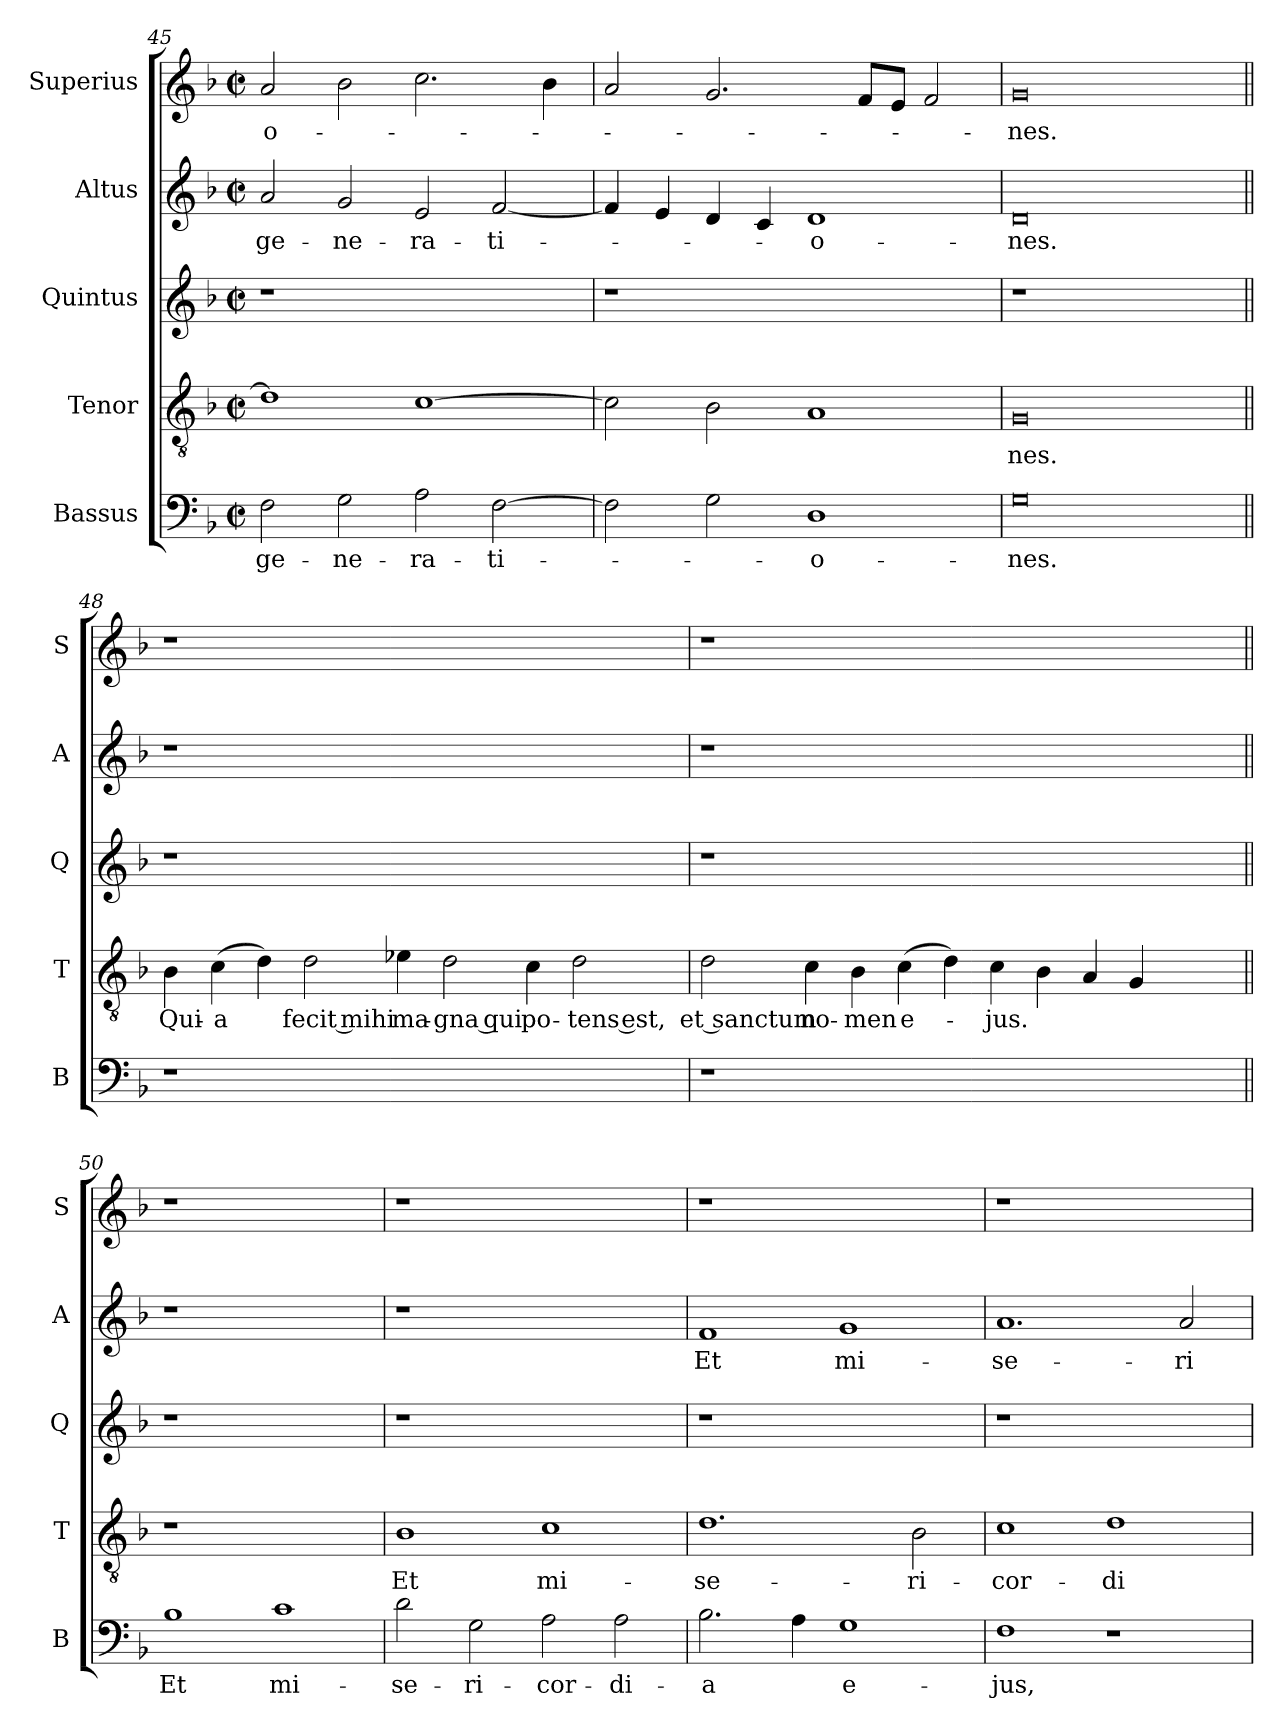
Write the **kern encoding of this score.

**kern	**text	**kern	**text	**kern	**kern	**text	**kern	**text
*part5	*part5	*part4	*part4	*part3	*part2	*part2	*part1	*part1
*staff5	*staff5	*staff4	*staff4	*staff3	*staff2	*staff2	*staff1	*staff1
*I"Bassus	*	*I"Tenor	*	*I"Quintus	*I"Altus	*	*I"Superius	*
*I'B	*	*I'T	*	*I'Q	*I'A	*	*I'S	*
*clefF4	*	*clefGv2	*	*clefG2	*clefG2	*	*clefG2	*
*k[b-]	*	*k[b-]	*	*k[b-]	*k[b-]	*	*k[b-]	*
*F:	*	*F:	*	*F:	*F:	*	*F:	*
*M2/2	*	*M2/2	*	*M2/2	*M2/2	*	*M2/2	*
*met(c|)	*	*met(c|)	*	*met(c|)	*met(c|)	*	*met(c|)	*
=45	=45	=45	=45	=45	=45	=45	=45	=45
!	!LO:LY:b	!	!	!	!	!LO:LY:b	!	!LO:LY:b
2F\	ge-	1d]	.	1r	2a/	ge-	2a/	-o-
!	!LO:LY:b	!	!	!	!	!LO:LY:b	!	!
2G\	-ne-	.	.	.	2g/	-ne-	2b-\	.
!	!LO:LY:b	!	!	!	!	!LO:LY:b	!	!
2A\	-ra-	[1c	.	1ryy	2e/	-ra-	2.cc\	.
!	!LO:LY:b	!	!	!	!	!LO:LY:b	!	!
[2F\	-ti-	.	.	.	[2f/	-ti-	.	.
.	.	.	.	.	.	.	4b-\	.
=46	=46	=46	=46	=46	=46	=46	=46	=46
2F\]	.	2c\]	.	1r	4f/]	.	2a/	.
.	.	.	.	.	4e/	.	.	.
2G\	.	2B-\	.	.	4d/	.	2.g/	.
.	.	.	.	.	4c/	.	.	.
!	!LO:LY:b	!	!	!	!	!LO:LY:b	!	!
1D	-o-	1A	.	1ryy	1d	-o-	.	.
.	.	.	.	.	.	.	8f/L	.
.	.	.	.	.	.	.	8e/J	.
.	.	.	.	.	.	.	2f/	.
=47	=47	=47	=47	=47	=47	=47	=47	=47
!	!LO:LY:b	!	!LO:LY:b	!	!	!LO:LY:b	!	!LO:LY:b
0G	-nes.	0G	-nes.	1r	0d	-nes.	0g	-nes.
.	.	.	.	1ryy	.	.	.	.
!!LO:LB:g=z
=48||	=48||	=48||	=48||	=48||	=48||	=48||	=48||	=48||
!	!	!LO:N:head=solid	!LO:LY:b	!	!	!	!	!
1r	.	4B-\	Qui-	1r	1r	.	1r	.
!	!	!LO:N:head=solid	!LO:LY:b	!	!	!	!	!
.	.	(>4c\	-a	.	.	.	.	.
!	!	!LO:N:head=solid	!	!	!	!	!	!
.	.	4d\)	.	.	.	.	.	.
!	!	!LO:N:head=open	!LO:LY:b	!	!	!	!	!
.	.	4d\	fecit mihi	.	.	.	.	.
!	!	!LO:N:head=solid	!LO:LY:b	!	!	!	!	!
1.ryy	.	4e-X\	ma-	1.ryy	1.ryy	.	1.ryy	.
!	!	!LO:N:head=open	!LO:LY:b	!	!	!	!	!
.	.	4d\	-gna qui	.	.	.	.	.
!	!	!LO:N:head=solid	!LO:LY:b	!	!	!	!	!
.	.	4c\	po-	.	.	.	.	.
!	!	!LO:N:head=open	!LO:LY:b	!	!	!	!	!
.	.	2d\	-tens est,	.	.	.	.	.
.	.	4ryy	.	.	.	.	.	.
=49	=49	=49	=49	=49	=49	=49	=49	=49
!	!	!LO:N:head=open	!LO:LY:b	!	!	!	!	!
1r	.	2d\	et sanctum	1r	1r	.	1r	.
!	!	!LO:N:head=solid	!LO:LY:b	!	!	!	!	!
.	.	4c\	no-	.	.	.	.	.
!	!	!LO:N:head=solid	!LO:LY:b	!	!	!	!	!
.	.	4B-\	-men	.	.	.	.	.
!	!	!LO:N:head=solid	!LO:LY:b	!	!	!	!	!
0ryy	.	(>4c\	e-	0ryy	0ryy	.	0ryy	.
!	!	!LO:N:head=solid	!	!	!	!	!	!
.	.	4d\)	.	.	.	.	.	.
!	!	!LO:N:head=solid	!LO:LY:b	!	!	!	!	!
.	.	4c\	-jus.	.	.	.	.	.
!	!	!LO:N:head=solid	!	!	!	!	!	!
.	.	4B-\	.	.	.	.	.	.
!	!	!LO:N:head=solid	!	!	!	!	!	!
.	.	4A/	.	.	.	.	.	.
!	!	!LO:N:head=solid	!	!	!	!	!	!
.	.	4G/	.	.	.	.	.	.
.	.	2ryy	.	.	.	.	.	.
!!LO:LB:g=z
=50||	=50||	=50||	=50||	=50||	=50||	=50||	=50||	=50||
!	!LO:LY:b	!	!	!	!	!	!	!
1B-	Et	1r	.	1r	1r	.	1r	.
!	!LO:LY:b	!	!	!	!	!	!	!
1c	mi-	1ryy	.	1ryy	1ryy	.	1ryy	.
=51	=51	=51	=51	=51	=51	=51	=51	=51
!	!LO:LY:b	!	!LO:LY:b	!	!	!	!	!
2d\	-se-	1B-	Et	1r	1r	.	1r	.
!	!LO:LY:b	!	!	!	!	!	!	!
2G\	-ri-	.	.	.	.	.	.	.
!	!LO:LY:b	!	!LO:LY:b	!	!	!	!	!
2A\	-cor-	1c	mi-	1ryy	1ryy	.	1ryy	.
!	!LO:LY:b	!	!	!	!	!	!	!
2A\	-di-	.	.	.	.	.	.	.
=52	=52	=52	=52	=52	=52	=52	=52	=52
!	!LO:LY:b	!	!LO:LY:b	!	!	!LO:LY:b	!	!
2.B-\	-a	1.d	-se-	1r	1f	Et	1r	.
4A\	.	.	.	.	.	.	.	.
!	!LO:LY:b	!	!	!	!	!LO:LY:b	!	!
1G	e-	.	.	1ryy	1g	mi-	1ryy	.
!	!	!	!LO:LY:b	!	!	!	!	!
.	.	2B-\	-ri-	.	.	.	.	.
=53	=53	=53	=53	=53	=53	=53	=53	=53
!	!LO:LY:b	!	!LO:LY:b	!	!	!LO:LY:b	!	!
1F	-jus,	1c	-cor-	1r	1.a	-se-	1r	.
!	!	!	!LO:LY:b	!	!	!	!	!
1r	.	1d	-di-	1ryy	.	.	1ryy	.
!	!	!	!	!	!	!LO:LY:b	!	!
.	.	.	.	.	2a/	-ri-	.	.
=	=	=	=	=	=	=	=	=
*-	*-	*-	*-	*-	*-	*-	*-	*-
